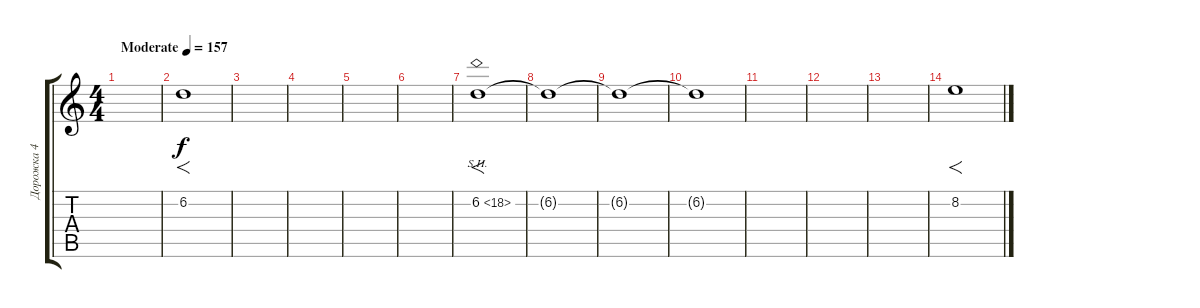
\track ("Дорожка 4" "Дорожка 4") {instrument distortionguitar}
\staff {score tabs}
\tuning (Db4 Ab3 E3 B2 Gb2 B1) {hide}
\ts (4 4)
\tempo (157 "Moderate")
\clef g2
\ks c
|
6.2.1{f volume 10 instrument pad5bowed} |
|
|
|
|
6.2{sh 12}.1{f} |
6.2{t}.1 |
6.2{t}.1 |
6.2{t}.1 |
|
|
|
8.2.1{f volume 10 instrument pad5bowed}
